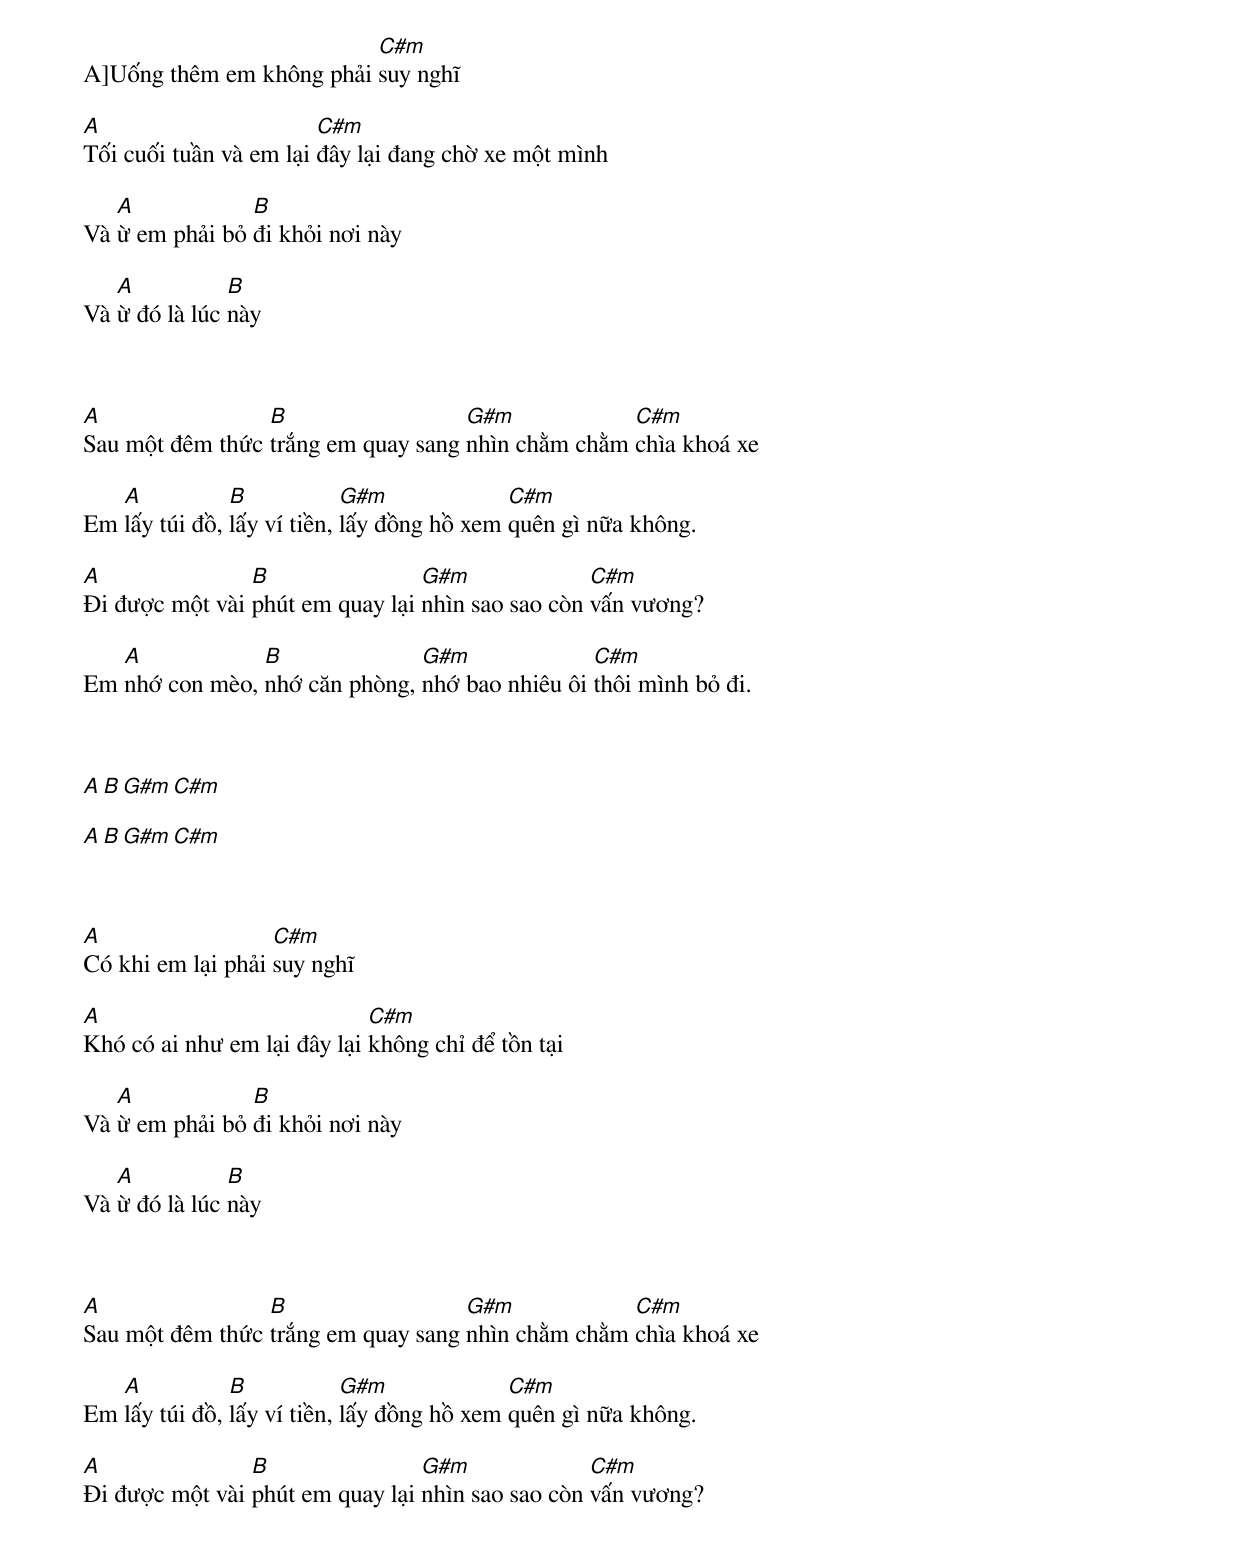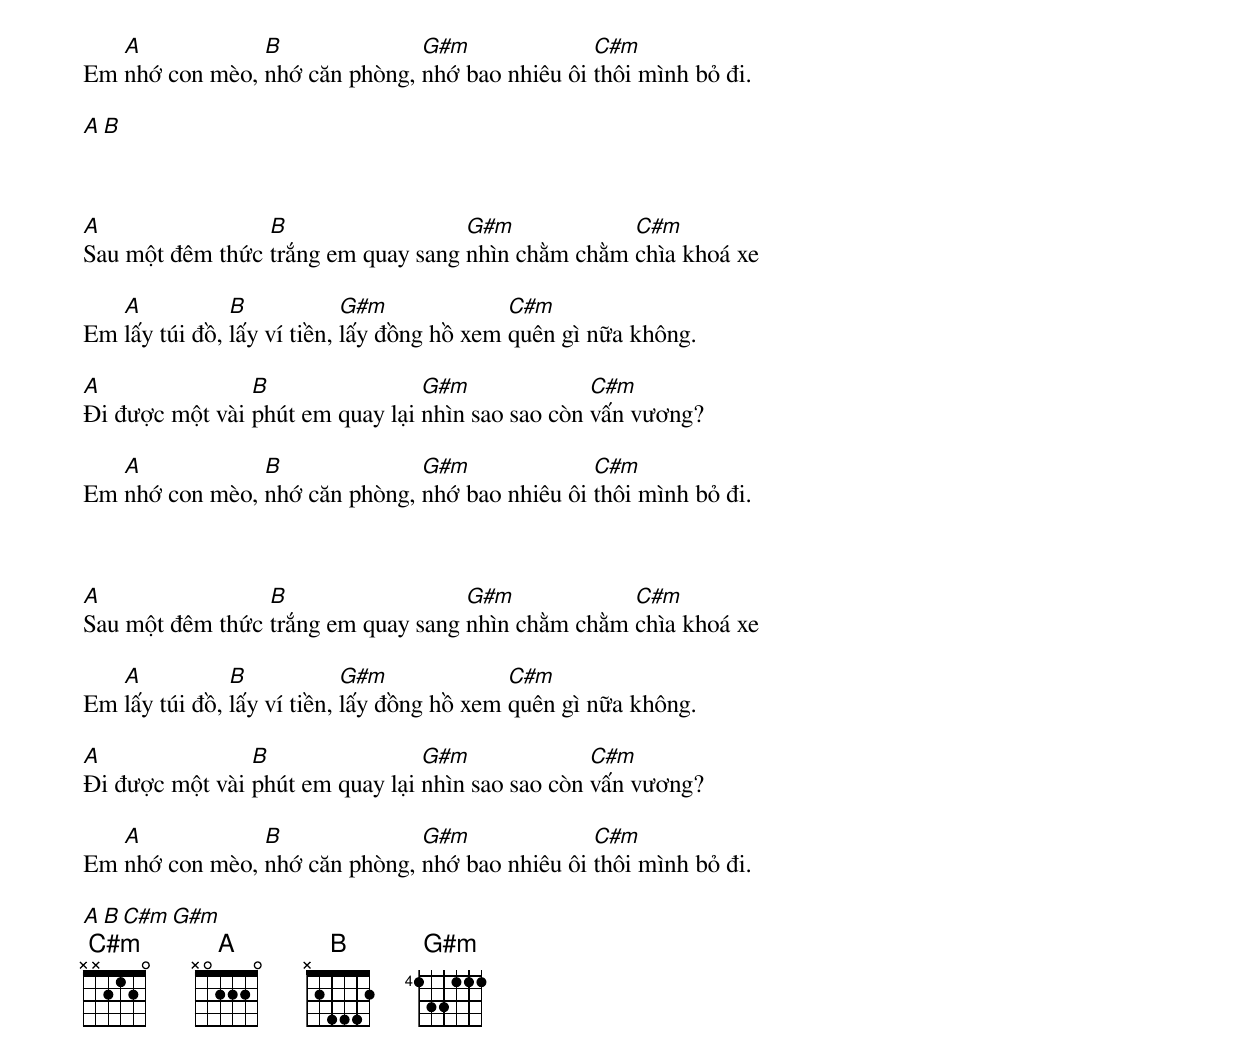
A]Uống thêm em không phải [C#m]suy nghĩ

[A]Tối cuối tuần và em lại [C#m]đây lại đang chờ xe một mình

Và [A]ừ em phải bỏ [B]đi khỏi nơi này

Và [A]ừ đó là lúc [B]này



[A]Sau một đêm thức [B]trắng em quay sang [G#m]nhìn chằm chằm [C#m]chìa khoá xe

Em [A]lấy túi đồ, [B]lấy ví tiền, [G#m]lấy đồng hồ xem [C#m]quên gì nữa không.

[A]Đi được một vài [B]phút em quay lại [G#m]nhìn sao sao còn [C#m]vấn vương?

Em [A]nhớ con mèo, [B]nhớ căn phòng, [G#m]nhớ bao nhiêu ôi [C#m]thôi mình bỏ đi.



[A B G#m C#m ]

[A B G#m C#m ]



[A]Có khi em lại phải [C#m]suy nghĩ

[A]Khó có ai như em lại đây lại [C#m]không chỉ để tồn tại

Và [A]ừ em phải bỏ [B]đi khỏi nơi này

Và [A]ừ đó là lúc [B]này



[A]Sau một đêm thức [B]trắng em quay sang [G#m]nhìn chằm chằm [C#m]chìa khoá xe

Em [A]lấy túi đồ, [B]lấy ví tiền, [G#m]lấy đồng hồ xem [C#m]quên gì nữa không.

[A]Đi được một vài [B]phút em quay lại [G#m]nhìn sao sao còn [C#m]vấn vương?

Em [A]nhớ con mèo, [B]nhớ căn phòng, [G#m]nhớ bao nhiêu ôi [C#m]thôi mình bỏ đi.

[A B ]



[A]Sau một đêm thức [B]trắng em quay sang [G#m]nhìn chằm chằm [C#m]chìa khoá xe

Em [A]lấy túi đồ, [B]lấy ví tiền, [G#m]lấy đồng hồ xem [C#m]quên gì nữa không.

[A]Đi được một vài [B]phút em quay lại [G#m]nhìn sao sao còn [C#m]vấn vương?

Em [A]nhớ con mèo, [B]nhớ căn phòng, [G#m]nhớ bao nhiêu ôi [C#m]thôi mình bỏ đi.



[A]Sau một đêm thức [B]trắng em quay sang [G#m]nhìn chằm chằm [C#m]chìa khoá xe

Em [A]lấy túi đồ, [B]lấy ví tiền, [G#m]lấy đồng hồ xem [C#m]quên gì nữa không.

[A]Đi được một vài [B]phút em quay lại [G#m]nhìn sao sao còn [C#m]vấn vương?

Em [A]nhớ con mèo, [B]nhớ căn phòng, [G#m]nhớ bao nhiêu ôi [C#m]thôi mình bỏ đi.

[A B C#m G#m ]
